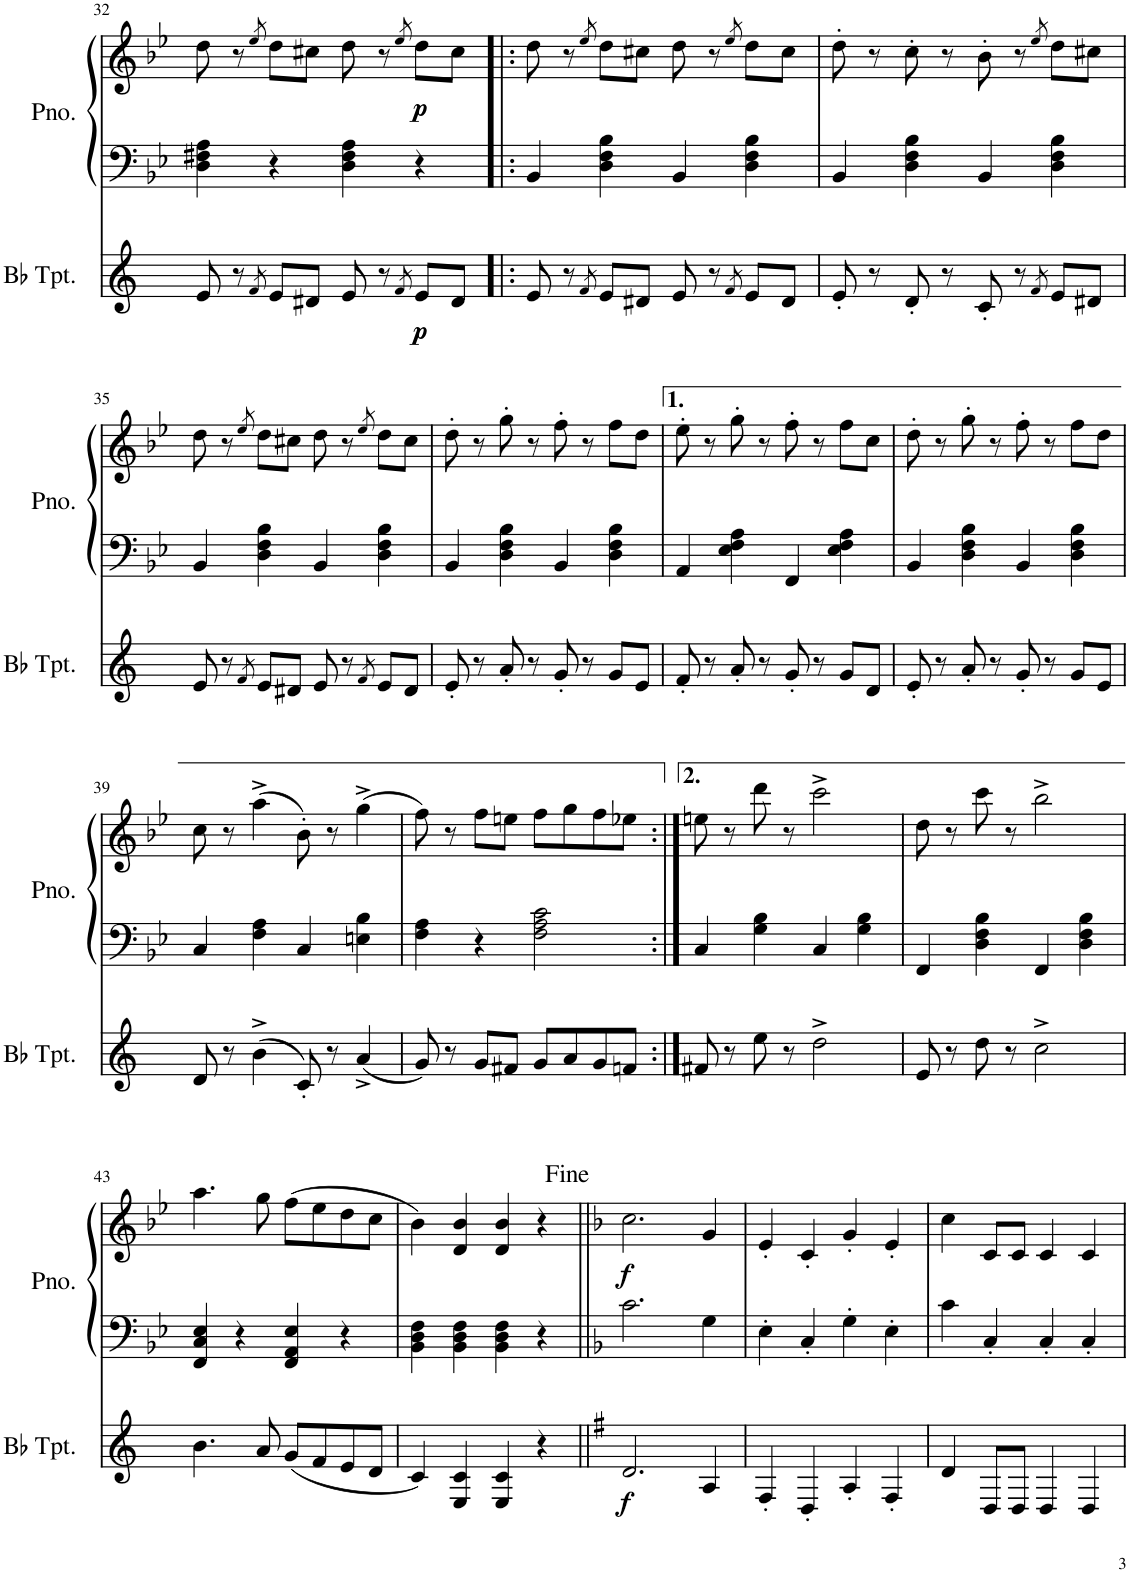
**kern	**dynam	**kern	**kern	**dynam
*part2	*part2	*part1	*part1	*part1
*staff3	*staff3	*staff2	*staff1	*staff1/2
*I"Bb Trumpet	*	*I"Piano	*	*
*I'Bb Tpt.	*	*I'Pno.	*	*
!!LO:PB:g=z
*clefG2	*	*clefF4	*clefG2	*
*Trd1c2	*	*	*	*
*k[]	*	*k[b-e-]	*k[b-e-]	*
*M2/2	*	*M2/2	*M2/2	*
*met(c|)	*	*met(c|)	*met(c|)	*
=32	=32	=32	=32	=32
8e/	.	4D\ 4F#X\ 4A\	8dd\	.
8r	.	.	8r	.
8qf/	.	.	8qee-/	.
8e/L	.	4r	8dd\L	.
8d#X/J	.	.	8cc#X\J	.
8e/	.	4D\ 4F#\ 4A\	8dd\	.
8r	.	.	8r	.
8qf/	.	.	8qee-/	.
!	!LO:DY:b	!	!	!
!	!LO:DY:n=1:b	!	!	!LO:DY:b
!	!	!	!	!LO:DY:n=1:b
8e/L	p p	4r	8dd\L	p p
8d#/J	.	.	8cc#\J	.
=33!|:	=33!|:	=33!|:	=33!|:	=33!|:
8e/	.	4BB-/	8dd\	.
8r	.	.	8r	.
8qf/	.	.	8qee-/	.
8e/L	.	4D\ 4F\ 4B-\	8dd\L	.
8d#X/J	.	.	8cc#X\J	.
8e/	.	4BB-/	8dd\	.
8r	.	.	8r	.
8qf/	.	.	8qee-/	.
8e/L	.	4D\ 4F\ 4B-\	8dd\L	.
8d#/J	.	.	8cc#\J	.
=34	=34	=34	=34	=34
8e'/	.	4BB-/	8dd'\	.
8r	.	.	8r	.
8d'/	.	4D\ 4F\ 4B-\	8cc'\	.
8r	.	.	8r	.
8c'/	.	4BB-/	8b-'\	.
8r	.	.	8r	.
8qf/	.	.	8qee-/	.
8e/L	.	4D\ 4F\ 4B-\	8dd\L	.
8d#X/J	.	.	8cc#X\J	.
!!LO:LB:g=z
=35	=35	=35	=35	=35
8e/	.	4BB-/	8dd\	.
8r	.	.	8r	.
8qf/	.	.	8qee-/	.
8e/L	.	4D\ 4F\ 4B-\	8dd\L	.
8d#X/J	.	.	8cc#X\J	.
8e/	.	4BB-/	8dd\	.
8r	.	.	8r	.
8qf/	.	.	8qee-/	.
8e/L	.	4D\ 4F\ 4B-\	8dd\L	.
8d#/J	.	.	8cc#\J	.
=36	=36	=36	=36	=36
8e'/	.	4BB-/	8dd'\	.
8r	.	.	8r	.
8a'/	.	4D\ 4F\ 4B-\	8gg'\	.
8r	.	.	8r	.
8g'/	.	4BB-/	8ff'\	.
8r	.	.	8r	.
8g/L	.	4D\ 4F\ 4B-\	8ff\L	.
8e/J	.	.	8dd\J	.
=37	=37	=37	=37	=37
8f'/	.	4AA/	8ee-'\	.
8r	.	.	8r	.
8a'/	.	4E-\ 4F\ 4A\	8gg'\	.
8r	.	.	8r	.
8g'/	.	4FF/	8ff'\	.
8r	.	.	8r	.
8g/L	.	4E-\ 4F\ 4A\	8ff\L	.
8d/J	.	.	8cc\J	.
=38	=38	=38	=38	=38
8e'/	.	4BB-/	8dd'\	.
8r	.	.	8r	.
8a'/	.	4D\ 4F\ 4B-\	8gg'\	.
8r	.	.	8r	.
8g'/	.	4BB-/	8ff'\	.
8r	.	.	8r	.
8g/L	.	4D\ 4F\ 4B-\	8ff\L	.
8e/J	.	.	8dd\J	.
!!LO:LB:g=z
=39	=39	=39	=39	=39
8d/	.	4C/	8cc\	.
8r	.	.	8r	.
(4b^\	.	4F\ 4A\	(4aa^\	.
8c'/)	.	4C/	8b-'\)	.
8r	.	.	8r	.
(4a^/	.	4En\ 4B-\	(4gg^\	.
=40	=40	=40	=40	=40
8g/)	.	4F\ 4A\	8ff\)	.
8r	.	.	8r	.
8g/L	.	4r	8ff\L	.
8f#X/J	.	.	8een\J	.
8g/L	.	2F\ 2A\ 2c\	8ff\L	.
8a/	.	.	8gg\	.
8g/	.	.	8ff\	.
8fn/J	.	.	8ee-X\J	.
=41:|!	=41:|!	=41:|!	=41:|!	=41:|!
8f#X/	.	4C/	8een\	.
8r	.	.	8r	.
8ee\	.	4G\ 4B-\	8ddd\	.
8r	.	.	8r	.
2dd^\	.	4C/	2ccc^\	.
.	.	4G\ 4B-\	.	.
=42	=42	=42	=42	=42
8e/	.	4FF/	8dd\	.
8r	.	.	8r	.
8dd\	.	4D\ 4F\ 4B-\	8ccc\	.
8r	.	.	8r	.
2cc^\	.	4FF/	2bb-^\	.
.	.	4D\ 4F\ 4B-\	.	.
!!LO:LB:g=z
=43	=43	=43	=43	=43
4.b\	.	4FF/ 4C/ 4E-/	4.aa\	.
.	.	4r	.	.
8a/	.	.	8gg\	.
(8g/L	.	4FF/ 4AA/ 4E-/	(8ff\L	.
8f/	.	.	8ee-\	.
8e/	.	4r	8dd\	.
8d/J	.	.	8cc\J	.
=44	=44	=44	=44	=44
4c/)	.	4BB-\ 4D\ 4F\	4b-\)	.
4E/ 4c/	.	4BB-\ 4D\ 4F\	4d/ 4b-/	.
4E/ 4c/	.	4BB-\ 4D\ 4F\	4d/ 4b-/	.
4r	.	4r	4r	.
=45||	=45||	=45||	=45||	=45||
*k[f#]	*	*k[b-]	*k[b-]	*
!	!LO:DY:b	!	!	!LO:DY:b
2.d/	f	2.c\	2.cc\	f
4A/	.	4G\	4g/	.
=46	=46	=46	=46	=46
4F#'/	.	4E'\	4e'/	.
4D'/	.	4C'/	4c'/	.
4A'/	.	4G'\	4g'/	.
4F#'/	.	4E'\	4e'/	.
=47	=47	=47	=47	=47
4d/	.	4c\	4cc\	.
8D/L	.	4C'/	8c/L	.
8D/J	.	.	8c/J	.
4D/	.	4C'/	4c/	.
4D/	.	4C'/	4c/	.
=	=	=	=	=
*-	*-	*-	*-	*-
